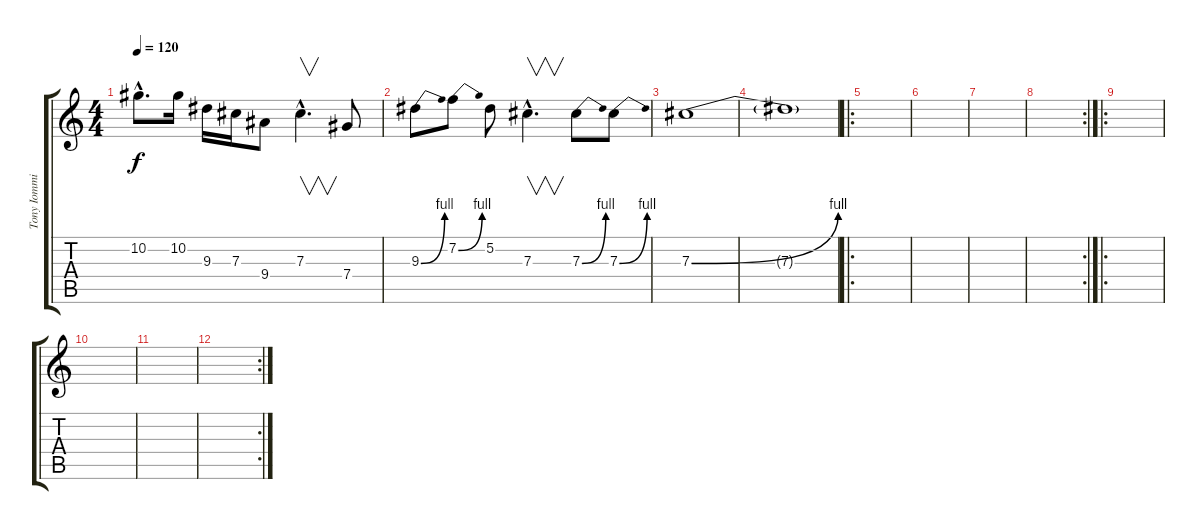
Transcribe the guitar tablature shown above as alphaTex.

\track ("Tony Iommi (SOLO)" "Tony Iommi") {instrument overdrivenguitar}
\staff {score tabs}
\tuning (Eb4 Bb3 Gb3 Db3 Ab2 Eb2) {hide}
\ts (4 4)
\tempo 120
\clef g2
\ks c
10.2{hac}.8{d dy f} 10.2.16 9.3.16 7.3.16 9.4.8 7.3{hac}.4{v d} 7.4.8 |
9.3{be (bend 0 0 60 4)}.8 7.2{be (bend 0 0 60 4)}.8 5.2.8 7.3{hac}.4{v d} 7.3{be (bend 0 0 60 4)}.8 7.3{be (bend 0 0 60 4)}.8 |
7.3{be (bend 0 0 60 4)}.1 |
7.3{t}.1 |
\ro
|
|
|
\rc 2
|
\ro
|
|
|
\rc 2
